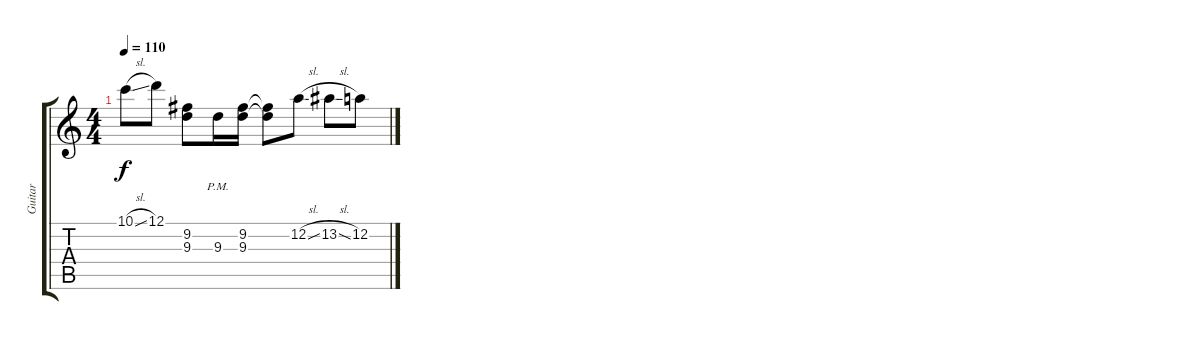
\track ("Guitar" "Guitar") {instrument distortionguitar}
\staff {score tabs}
\tuning (D4 A3 F3 C3 G2 C2) {hide}
\ts (4 4)
\tempo 110
\clef g2
\ks c
10.1{sl}.8{dy f} 12.1.8 (9.2 9.3).8 9.3{pm}.16 (9.2 9.3).16 (9.2{t} 9.3{t}).8 12.2{sl}.8 13.2{sl}.8 12.2.8
